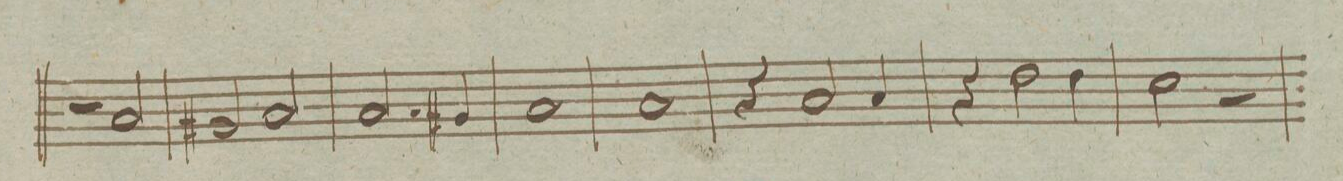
**kern	**dynam
*I"Clarinetto ſecondo in C. et B.	*
*clefG2	*
*k[]	*
*met(c)	*
*M4/4	*
2r	.
2a/	.
=22	=22
2g#X/	.
2a/	.
=23	=23
2.a/	.
4g#X/	.
=24	=24
1a	.
=25	=25
1a	.
=26	=26
4r	.
2a/	.
4a/	.
=27	=27
4r	.
2dd\	.
4dd\	.
=28	=28
2cc\	.
2r	.
=29	=29
*-	*-
